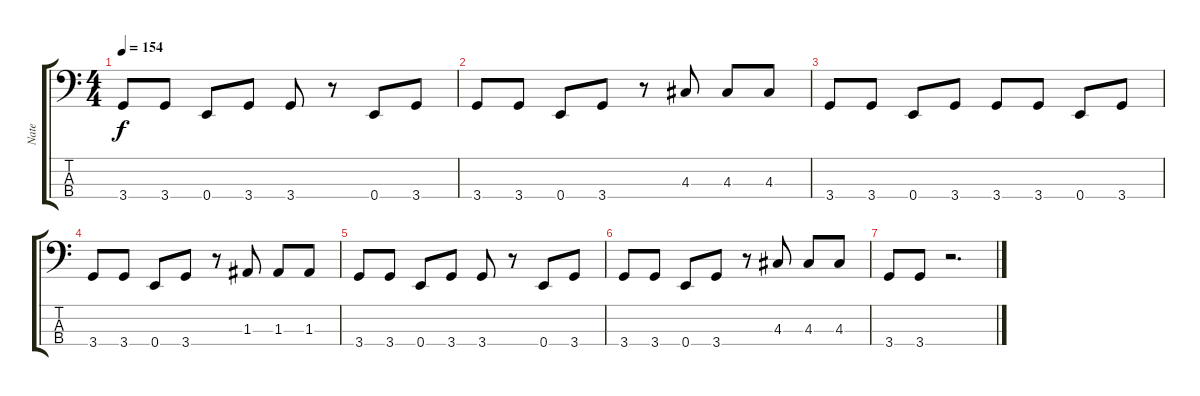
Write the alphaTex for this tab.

\track ("Nate" "Nate") {instrument electricbasspick}
\staff {score tabs}
\tuning (G2 D2 A1 E1) {hide}
\ts (4 4)
\tempo 154
\clef f4
\ks c
3.4.8{dy f} 3.4.8 0.4.8 3.4.8 3.4.8 r.8 0.4.8 3.4.8 |
3.4.8 3.4.8 0.4.8 3.4.8 r.8 4.3.8 4.3.8 4.3.8 |
3.4.8 3.4.8 0.4.8 3.4.8 3.4.8 3.4.8 0.4.8 3.4.8 |
3.4.8 3.4.8 0.4.8 3.4.8 r.8 1.3.8 1.3.8 1.3.8 |
3.4.8 3.4.8 0.4.8 3.4.8 3.4.8 r.8 0.4.8 3.4.8 |
3.4.8 3.4.8 0.4.8 3.4.8 r.8 4.3.8 4.3.8 4.3.8 |
3.4.8 3.4.8 r.2{d}
